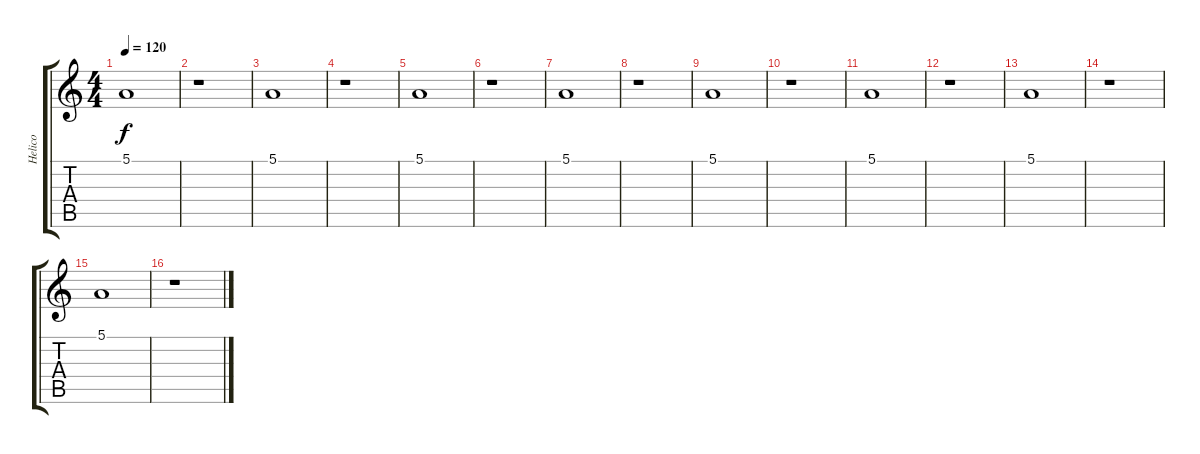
\track ("Helico" "Helico") {instrument helicopter}
\staff {score tabs}
\tuning (E4 B3 G3 D3 A2 E2) {hide}
\ts (4 4)
\tempo 120
\clef g2
\ks c
5.1.1{dy f} |
r.1 |
5.1.1 |
r.1 |
5.1.1 |
r.1 |
5.1.1 |
r.1 |
5.1.1 |
r.1 |
5.1.1 |
r.1 |
5.1.1 |
r.1 |
5.1.1 |
r.1
